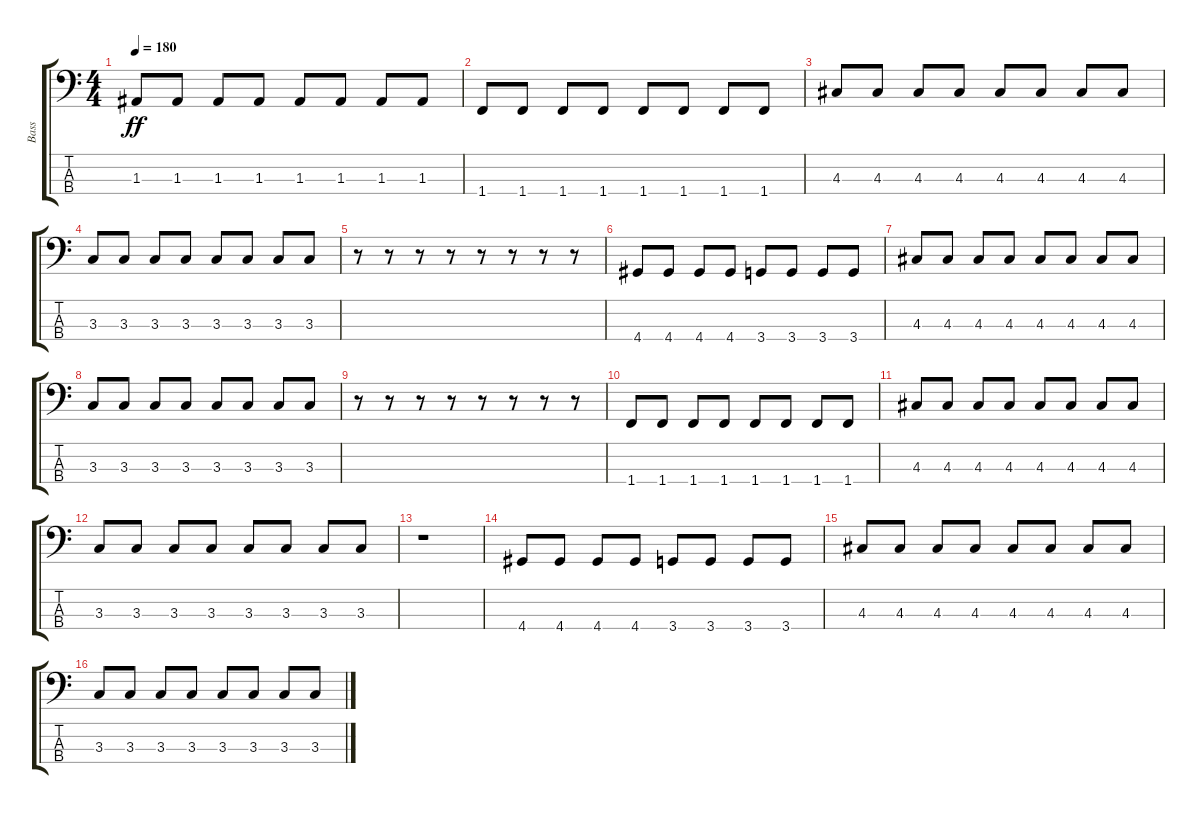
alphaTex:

\track ("Bass" "Bass") {instrument electricbasspick}
\staff {score tabs}
\tuning (G2 D2 A1 E1) {hide}
\ts (4 4)
\tempo 180
\clef f4
\ks c
1.3.8{dy ff} 1.3.8 1.3.8 1.3.8 1.3.8 1.3.8 1.3.8 1.3.8 |
1.4.8 1.4.8 1.4.8 1.4.8 1.4.8 1.4.8 1.4.8 1.4.8 |
4.3.8 4.3.8 4.3.8 4.3.8 4.3.8 4.3.8 4.3.8 4.3.8 |
3.3.8 3.3.8 3.3.8 3.3.8 3.3.8 3.3.8 3.3.8 3.3.8 |
r.8 r.8 r.8 r.8 r.8 r.8 r.8 r.8 |
4.4.8 4.4.8 4.4.8 4.4.8 3.4.8 3.4.8 3.4.8 3.4.8 |
4.3.8 4.3.8 4.3.8 4.3.8 4.3.8 4.3.8 4.3.8 4.3.8 |
3.3.8 3.3.8 3.3.8 3.3.8 3.3.8 3.3.8 3.3.8 3.3.8 |
r.8 r.8 r.8 r.8 r.8 r.8 r.8 r.8 |
1.4.8 1.4.8 1.4.8 1.4.8 1.4.8 1.4.8 1.4.8 1.4.8 |
4.3.8 4.3.8 4.3.8 4.3.8 4.3.8 4.3.8 4.3.8 4.3.8 |
3.3.8 3.3.8 3.3.8 3.3.8 3.3.8 3.3.8 3.3.8 3.3.8 |
r.1 |
4.4.8 4.4.8 4.4.8 4.4.8 3.4.8 3.4.8 3.4.8 3.4.8 |
4.3.8 4.3.8 4.3.8 4.3.8 4.3.8 4.3.8 4.3.8 4.3.8 |
3.3.8 3.3.8 3.3.8 3.3.8 3.3.8 3.3.8 3.3.8 3.3.8
